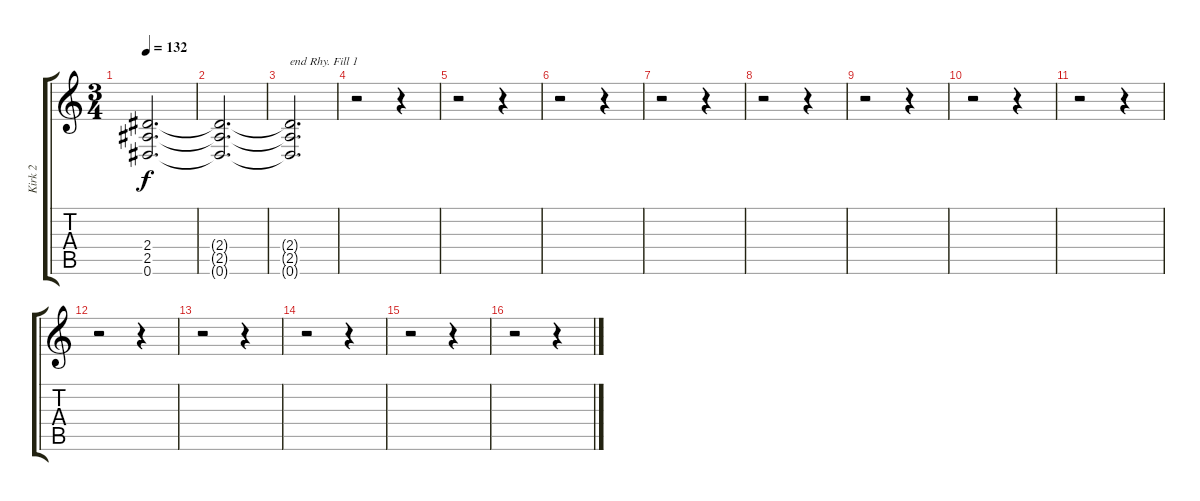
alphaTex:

\track ("Kirk 2" "Kirk 2") {instrument distortionguitar}
\staff {score tabs}
\tuning (Eb4 Bb3 Gb3 Db3 Ab2 Eb2) {hide}
\ts (3 4)
\tempo 132
\clef g2
\ks c
(2.4{t} 2.5{t} 0.6{t}).2{d dy f} |
(2.4{t} 2.5{t} 0.6{t}).2{d} |
(2.4{t} 2.5{t} 0.6{t}).2{d txt "end Rhy. Fill 1"} |
r.2 r.4 |
r.2 r.4 |
r.2 r.4 |
r.2 r.4 |
r.2 r.4 |
r.2 r.4 |
r.2 r.4 |
r.2 r.4 |
r.2 r.4 |
r.2 r.4 |
r.2 r.4 |
r.2 r.4 |
r.2 r.4
